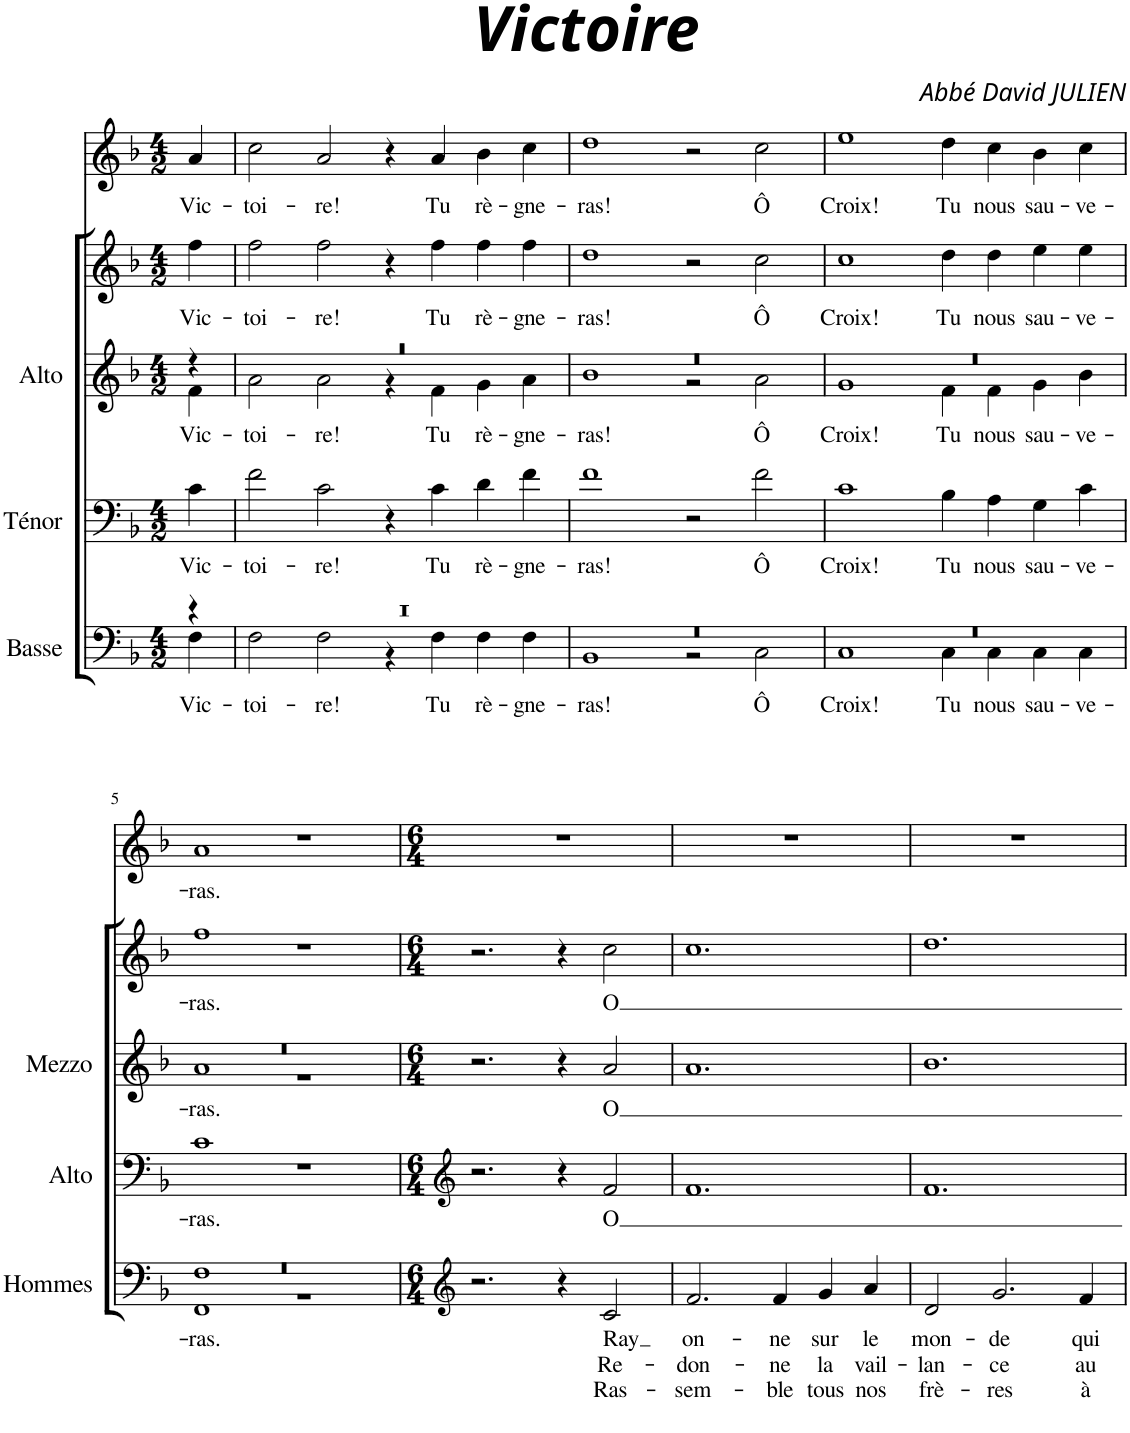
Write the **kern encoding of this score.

**kern	**text	**text	**text	**kern	**text	**kern	**text	**kern	**text	**kern	**text
*part4	*part4	*part4	*part4	*part3	*part3	*part2	*part2	*part1	*part1	*part1	*part1
*staff5	*staff5	*staff5	*staff5	*staff4	*staff4	*staff3	*staff3	*staff2	*staff2	*staff1	*staff1
*I"Basse	*	*	*	*I"Ténor	*	*I"Alto	*	*I"Soprano	*	*	*
*clefF4	*	*	*	*clefF4	*	*clefG2	*	*clefG2	*	*clefG2	*
*k[b-]	*	*	*	*k[b-]	*	*k[b-]	*	*k[b-]	*	*k[b-]	*
*M4/2	*	*	*	*M4/2	*	*M4/2	*	*M4/2	*	*M4/2	*
=1	=1	=1	=1	=1	=1	=1	=1	=1	=1	=1	=1
*^	*	*	*	*	*	*	*	*	*	*	*
!	!	!LO:LY:b	!	!	!	!LO:LY:b	!	!LO:LY:b	!	!LO:LY:b	!	!LO:LY:b
*	*	*	*	*	*	*	*^	*	*	*	*	*
4r	4F\	Vic-	.	.	4c\	Vic-	4r	4f\	Vic-	4ff\	Vic-	4a/	Vic-
=2	=2	=2	=2	=2	=2	=2	=2	=2	=2	=2	=2	=2	=2
!	!	!LO:LY:b	!	!	!	!LO:LY:b	!	!	!LO:LY:b	!	!LO:LY:b	!	!LO:LY:b
0r	2F\	-toi-	.	.	2f\	-toi-	0r	2a\	-toi-	2ff\	-toi-	2cc\	-toi-
!	!	!LO:LY:b	!	!	!	!LO:LY:b	!	!	!LO:LY:b	!	!LO:LY:b	!	!LO:LY:b
.	2F\	-re!	.	.	2c\	-re!	.	2a\	-re!	2ff\	-re!	2a/	-re!
.	4r	.	.	.	4r	.	.	4r	.	4r	.	4r	.
!	!	!LO:LY:b	!	!	!	!LO:LY:b	!	!	!LO:LY:b	!	!LO:LY:b	!	!LO:LY:b
.	4F\	Tu	.	.	4c\	Tu	.	4f\	Tu	4ff\	Tu	4a/	Tu
!	!	!LO:LY:b	!	!	!	!LO:LY:b	!	!	!LO:LY:b	!	!LO:LY:b	!	!LO:LY:b
.	4F\	rè-	.	.	4d\	rè-	.	4g\	rè-	4ff\	rè-	4b-\	rè-
!	!	!LO:LY:b	!	!	!	!LO:LY:b	!	!	!LO:LY:b	!	!LO:LY:b	!	!LO:LY:b
.	4F\	-gne-	.	.	4f\	-gne-	.	4a\	-gne-	4ff\	-gne-	4cc\	-gne-
=3	=3	=3	=3	=3	=3	=3	=3	=3	=3	=3	=3	=3	=3
!	!	!LO:LY:b	!	!	!	!LO:LY:b	!	!	!LO:LY:b	!	!LO:LY:b	!	!LO:LY:b
0r	1BB-	-ras!	.	.	1f	-ras!	0r	1b-	-ras!	1dd	-ras!	1dd	-ras!
.	2r	.	.	.	2r	.	.	2r	.	2r	.	2r	.
!	!	!LO:LY:b	!	!	!	!LO:LY:b	!	!	!LO:LY:b	!	!LO:LY:b	!	!LO:LY:b
.	2C\	Ô	.	.	2f\	Ô	.	2a\	Ô	2cc\	Ô	2cc\	Ô
=4	=4	=4	=4	=4	=4	=4	=4	=4	=4	=4	=4	=4	=4
!	!	!LO:LY:b	!	!	!	!LO:LY:b	!	!	!LO:LY:b	!	!LO:LY:b	!	!LO:LY:b
0r	1C	Croix!	.	.	1c	Croix!	0r	1g	Croix!	1cc	Croix!	1ee	Croix!
!	!	!LO:LY:b	!	!	!	!LO:LY:b	!	!	!LO:LY:b	!	!LO:LY:b	!	!LO:LY:b
.	4C\	Tu	.	.	4B-\	Tu	.	4f\	Tu	4dd\	Tu	4dd\	Tu
!	!	!LO:LY:b	!	!	!	!LO:LY:b	!	!	!LO:LY:b	!	!LO:LY:b	!	!LO:LY:b
.	4C\	nous	.	.	4A\	nous	.	4f\	nous	4dd\	nous	4cc\	nous
!	!	!LO:LY:b	!	!	!	!LO:LY:b	!	!	!LO:LY:b	!	!LO:LY:b	!	!LO:LY:b
.	4C\	sau-	.	.	4G\	sau-	.	4g\	sau-	4ee\	sau-	4b-\	sau-
!	!	!LO:LY:b	!	!	!	!LO:LY:b	!	!	!LO:LY:b	!	!LO:LY:b	!	!LO:LY:b
.	4C\	-ve-	.	.	4c\	-ve-	.	4b-\	-ve-	4ee\	-ve-	4cc\	-ve-
!!LO:LB:g=z
=5	=5	=5	=5	=5	=5	=5	=5	=5	=5	=5	=5	=5	=5
!	!	!LO:LY:b	!	!	!	!LO:LY:b	!	!	!LO:LY:b	!	!LO:LY:b	!	!LO:LY:b
0r	1FF 1F	-ras.	.	.	1c	-ras.	0r	1a	-ras.	1ff	-ras.	1a	-ras.
.	1r	.	.	.	1r	.	.	1r	.	1r	.	1r	.
*v	*v	*	*	*	*	*	*v	*v	*	*	*	*	*
=6	=6	=6	=6	=6	=6	=6	=6	=6	=6	=6	=6
*clefG2	*	*	*	*clefG2	*	*	*	*	*	*	*
*M6/4	*	*	*	*M6/4	*	*M6/4	*	*M6/4	*	*M6/4	*
2.r	.	.	.	2.r	.	2.r	.	2.r	.	1.r	.
4r	.	.	.	4r	.	4r	.	4r	.	.	.
!	!LO:LY:b	!LO:LY:b	!LO:LY:b	!	!LO:LY:b	!	!LO:LY:b	!	!LO:LY:b	!	!
2c/	Ray	Re-	Ras-	2f/	O	2a/	O	2cc\	O	.	.
=7	=7	=7	=7	=7	=7	=7	=7	=7	=7	=7	=7
!	!LO:LY:b	!LO:LY:b	!LO:LY:b	!	!	!	!	!	!	!	!
2.f/	on-	-don-	-sem-	1.f	.	1.a	.	1.cc	.	1.r	.
!	!LO:LY:b	!LO:LY:b	!LO:LY:b	!	!	!	!	!	!	!	!
4f/	-ne	-ne	-ble	.	.	.	.	.	.	.	.
!	!LO:LY:b	!LO:LY:b	!LO:LY:b	!	!	!	!	!	!	!	!
4g/	sur	la	tous	.	.	.	.	.	.	.	.
!	!LO:LY:b	!LO:LY:b	!LO:LY:b	!	!	!	!	!	!	!	!
4a/	le	vail-	nos	.	.	.	.	.	.	.	.
=8	=8	=8	=8	=8	=8	=8	=8	=8	=8	=8	=8
!	!LO:LY:b	!LO:LY:b	!LO:LY:b	!	!	!	!	!	!	!	!
2d/	mon-	-lan-	frè-	1.f	.	1.b-	.	1.dd	.	1.r	.
!	!LO:LY:b	!LO:LY:b	!LO:LY:b	!	!	!	!	!	!	!	!
2.g/	-de	-ce	-res	.	.	.	.	.	.	.	.
!	!LO:LY:b	!LO:LY:b	!LO:LY:b	!	!	!	!	!	!	!	!
4f/	qui	au	à	.	.	.	.	.	.	.	.
=	=	=	=	=	=	=	=	=	=	=	=
*-	*-	*-	*-	*-	*-	*-	*-	*-	*-	*-	*-
